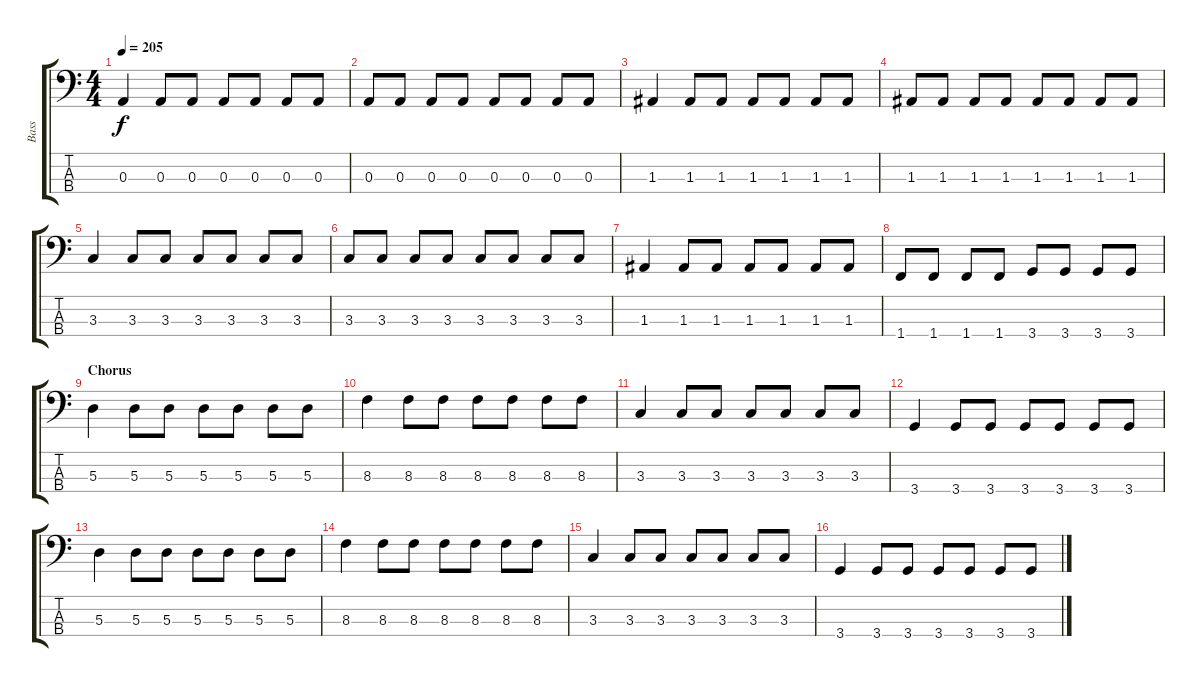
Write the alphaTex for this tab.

\track ("Bass" "Bass") {instrument electricbassfinger}
\staff {score tabs}
\tuning (G2 D2 A1 E1) {hide}
\ts (4 4)
\tempo 205
\clef f4
\ks c
0.3.4{dy f} 0.3.8 0.3.8 0.3.8 0.3.8 0.3.8 0.3.8 |
0.3.8 0.3.8 0.3.8 0.3.8 0.3.8 0.3.8 0.3.8 0.3.8 |
1.3.4 1.3.8 1.3.8 1.3.8 1.3.8 1.3.8 1.3.8 |
1.3.8 1.3.8 1.3.8 1.3.8 1.3.8 1.3.8 1.3.8 1.3.8 |
3.3.4 3.3.8 3.3.8 3.3.8 3.3.8 3.3.8 3.3.8 |
3.3.8 3.3.8 3.3.8 3.3.8 3.3.8 3.3.8 3.3.8 3.3.8 |
1.3.4 1.3.8 1.3.8 1.3.8 1.3.8 1.3.8 1.3.8 |
1.4.8 1.4.8 1.4.8 1.4.8 3.4.8 3.4.8 3.4.8 3.4.8 |
\section ("" "Chorus")
5.3.4 5.3.8 5.3.8 5.3.8 5.3.8 5.3.8 5.3.8 |
8.3.4 8.3.8 8.3.8 8.3.8 8.3.8 8.3.8 8.3.8 |
3.3.4 3.3.8 3.3.8 3.3.8 3.3.8 3.3.8 3.3.8 |
3.4.4 3.4.8 3.4.8 3.4.8 3.4.8 3.4.8 3.4.8 |
5.3.4 5.3.8 5.3.8 5.3.8 5.3.8 5.3.8 5.3.8 |
8.3.4 8.3.8 8.3.8 8.3.8 8.3.8 8.3.8 8.3.8 |
3.3.4 3.3.8 3.3.8 3.3.8 3.3.8 3.3.8 3.3.8 |
3.4.4 3.4.8 3.4.8 3.4.8 3.4.8 3.4.8 3.4.8
